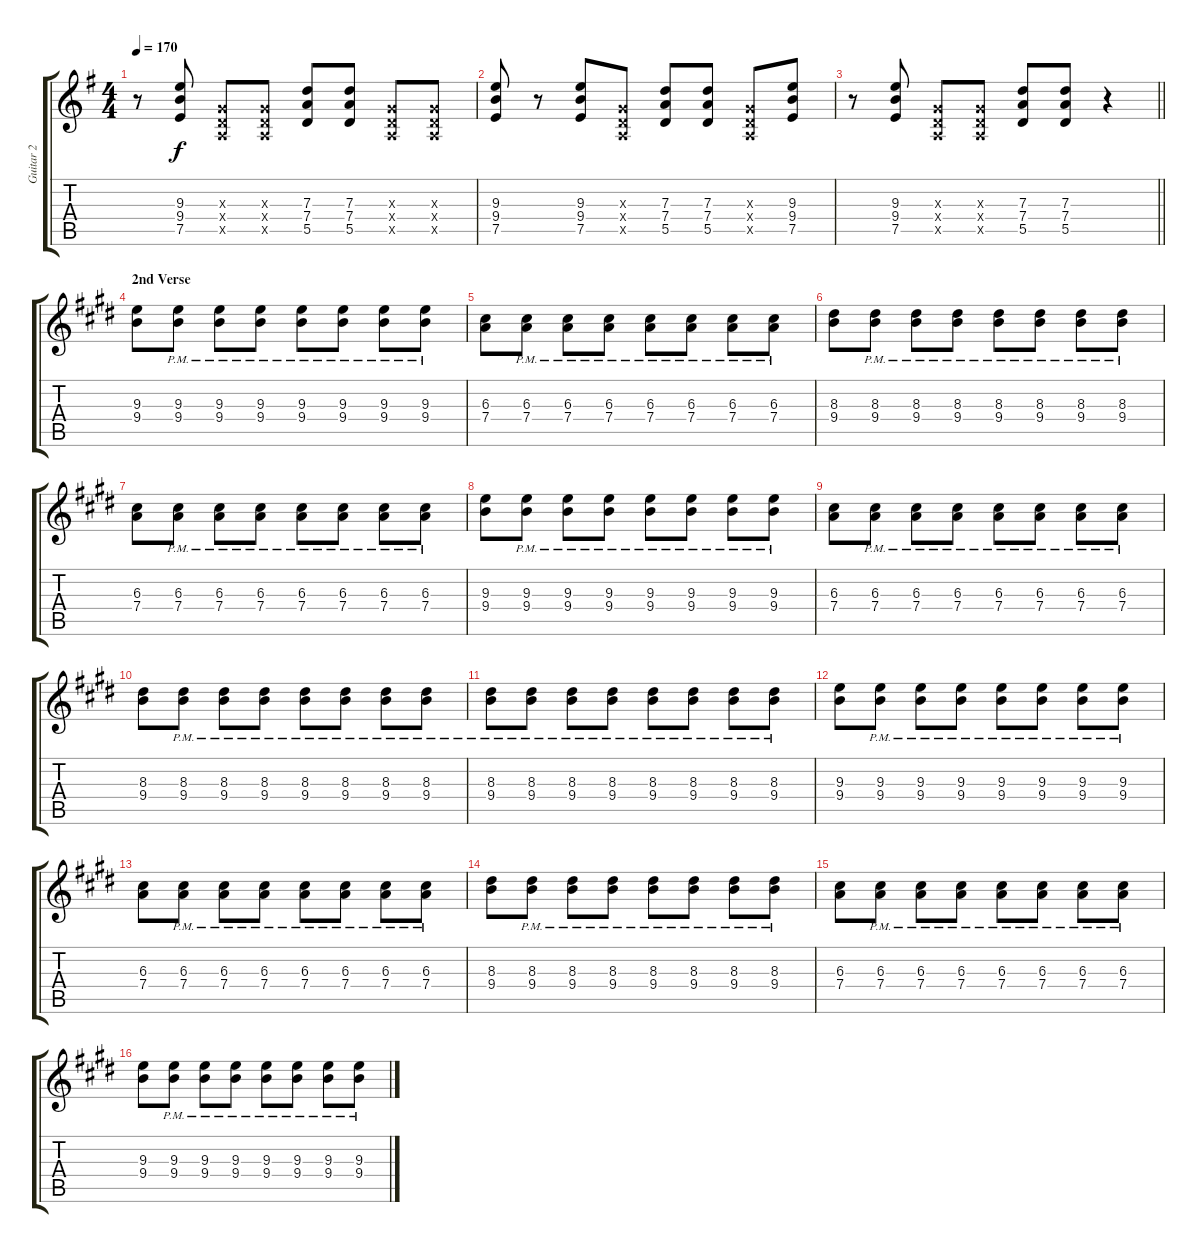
\track ("Guitar 2" "Guitar 2") {instrument distortionguitar}
\staff {score tabs}
\tuning (E4 B3 G3 D3 A2 E2) {hide}
\ts (4 4)
\tempo 170
\clef g2
\ks eminor
r.8{dy f} (9.3 9.4 7.5).8 (0.3{x} 0.4{x} 0.5{x}).8 (0.3{x} 0.4{x} 0.5{x}).8 (7.3 7.4 5.5).8 (7.3 7.4 5.5).8 (0.3{x} 0.4{x} 0.5{x}).8 (0.3{x} 0.4{x} 0.5{x}).8 |
(9.3 9.4 7.5).8 r.8 (9.3 9.4 7.5).8 (0.3{x} 0.4{x} 0.5{x}).8 (7.3 7.4 5.5).8 (7.3 7.4 5.5).8 (0.3{x} 0.4{x} 0.5{x}).8 (9.3 9.4 7.5).8 |
\barLineRight lightlight
r.8 (9.3 9.4 7.5).8 (0.3{x} 0.4{x} 0.5{x}).8 (0.3{x} 0.4{x} 0.5{x}).8 (7.3 7.4 5.5).8 (7.3 7.4 5.5).8 r.4 |
\section ("" "2nd Verse")
\ks e
(9.3 9.4).8 (9.3{pm} 9.4{pm}).8 (9.3{pm} 9.4{pm}).8 (9.3{pm} 9.4{pm}).8 (9.3{pm} 9.4{pm}).8 (9.3{pm} 9.4{pm}).8 (9.3{pm} 9.4{pm}).8 (9.3{pm} 9.4{pm}).8 |
(6.3 7.4).8 (6.3{pm} 7.4{pm}).8 (6.3{pm} 7.4{pm}).8 (6.3{pm} 7.4{pm}).8 (6.3{pm} 7.4{pm}).8 (6.3{pm} 7.4{pm}).8 (6.3{pm} 7.4{pm}).8 (6.3{pm} 7.4{pm}).8 |
(8.3 9.4).8 (8.3{pm} 9.4{pm}).8 (8.3{pm} 9.4{pm}).8 (8.3{pm} 9.4{pm}).8 (8.3{pm} 9.4{pm}).8 (8.3{pm} 9.4{pm}).8 (8.3{pm} 9.4{pm}).8 (8.3{pm} 9.4{pm}).8 |
(6.3 7.4).8 (6.3{pm} 7.4{pm}).8 (6.3{pm} 7.4{pm}).8 (6.3{pm} 7.4{pm}).8 (6.3{pm} 7.4{pm}).8 (6.3{pm} 7.4{pm}).8 (6.3{pm} 7.4{pm}).8 (6.3{pm} 7.4{pm}).8 |
(9.3 9.4).8 (9.3{pm} 9.4{pm}).8 (9.3{pm} 9.4{pm}).8 (9.3{pm} 9.4{pm}).8 (9.3{pm} 9.4{pm}).8 (9.3{pm} 9.4{pm}).8 (9.3{pm} 9.4{pm}).8 (9.3{pm} 9.4{pm}).8 |
(6.3 7.4).8 (6.3{pm} 7.4{pm}).8 (6.3{pm} 7.4{pm}).8 (6.3{pm} 7.4{pm}).8 (6.3{pm} 7.4{pm}).8 (6.3{pm} 7.4{pm}).8 (6.3{pm} 7.4{pm}).8 (6.3{pm} 7.4{pm}).8 |
(8.3 9.4).8 (8.3{pm} 9.4{pm}).8 (8.3{pm} 9.4{pm}).8 (8.3{pm} 9.4{pm}).8 (8.3{pm} 9.4{pm}).8 (8.3{pm} 9.4{pm}).8 (8.3{pm} 9.4{pm}).8 (8.3{pm} 9.4{pm}).8 |
(8.3{pm} 9.4{pm}).8 (8.3{pm} 9.4{pm}).8 (8.3{pm} 9.4{pm}).8 (8.3{pm} 9.4{pm}).8 (8.3{pm} 9.4{pm}).8 (8.3{pm} 9.4{pm}).8 (8.3{pm} 9.4{pm}).8 (8.3{pm} 9.4{pm}).8 |
(9.3 9.4).8 (9.3{pm} 9.4{pm}).8 (9.3{pm} 9.4{pm}).8 (9.3{pm} 9.4{pm}).8 (9.3{pm} 9.4{pm}).8 (9.3{pm} 9.4{pm}).8 (9.3{pm} 9.4{pm}).8 (9.3{pm} 9.4{pm}).8 |
(6.3 7.4).8 (6.3{pm} 7.4{pm}).8 (6.3{pm} 7.4{pm}).8 (6.3{pm} 7.4{pm}).8 (6.3{pm} 7.4{pm}).8 (6.3{pm} 7.4{pm}).8 (6.3{pm} 7.4{pm}).8 (6.3{pm} 7.4{pm}).8 |
(8.3 9.4).8 (8.3{pm} 9.4{pm}).8 (8.3{pm} 9.4{pm}).8 (8.3{pm} 9.4{pm}).8 (8.3{pm} 9.4{pm}).8 (8.3{pm} 9.4{pm}).8 (8.3{pm} 9.4{pm}).8 (8.3{pm} 9.4{pm}).8 |
(6.3 7.4).8 (6.3{pm} 7.4{pm}).8 (6.3{pm} 7.4{pm}).8 (6.3{pm} 7.4{pm}).8 (6.3{pm} 7.4{pm}).8 (6.3{pm} 7.4{pm}).8 (6.3{pm} 7.4{pm}).8 (6.3{pm} 7.4{pm}).8 |
(9.3 9.4).8 (9.3{pm} 9.4{pm}).8 (9.3{pm} 9.4{pm}).8 (9.3{pm} 9.4{pm}).8 (9.3{pm} 9.4{pm}).8 (9.3{pm} 9.4{pm}).8 (9.3{pm} 9.4{pm}).8 (9.3{pm} 9.4{pm}).8
